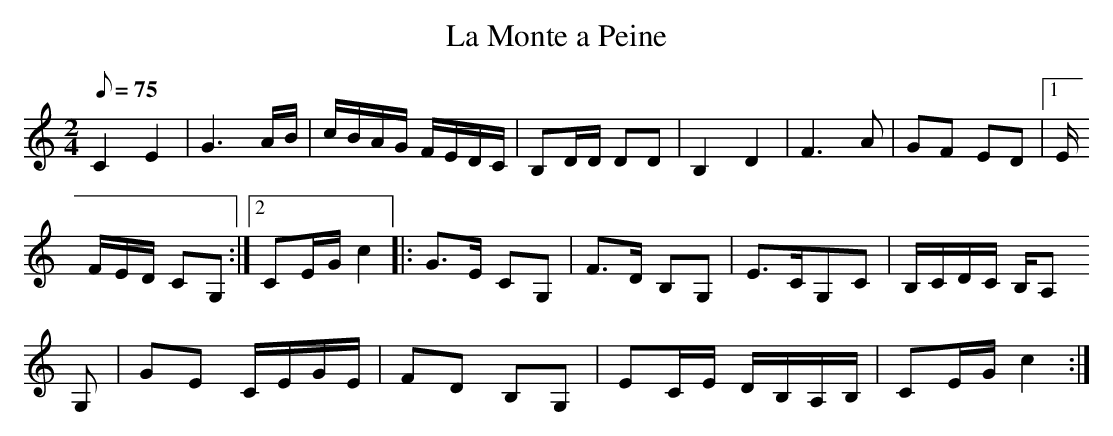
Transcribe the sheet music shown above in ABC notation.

X:1
T:La Monte a Peine
M:2/4
L:1/8
Q:75
K:C
C2E2|G3A/2B/2|c/2B/2A/2G/2 F/2E/2D/2C/2|B,D/2D/2 DD|B,2D2|F3A|GF ED|1E/2
F/2E/2D/2 CG,:|2CE/2G/2 c2|:G>E CG,|F>D B,G,|E>CG,C|B,/2C/2D/2C/2 B,/2A,
/2G,|GE C/E/G/E/|FD B,G,|EC/E/ D/B,/A,/B,/|CE/2G/2 c2:|
